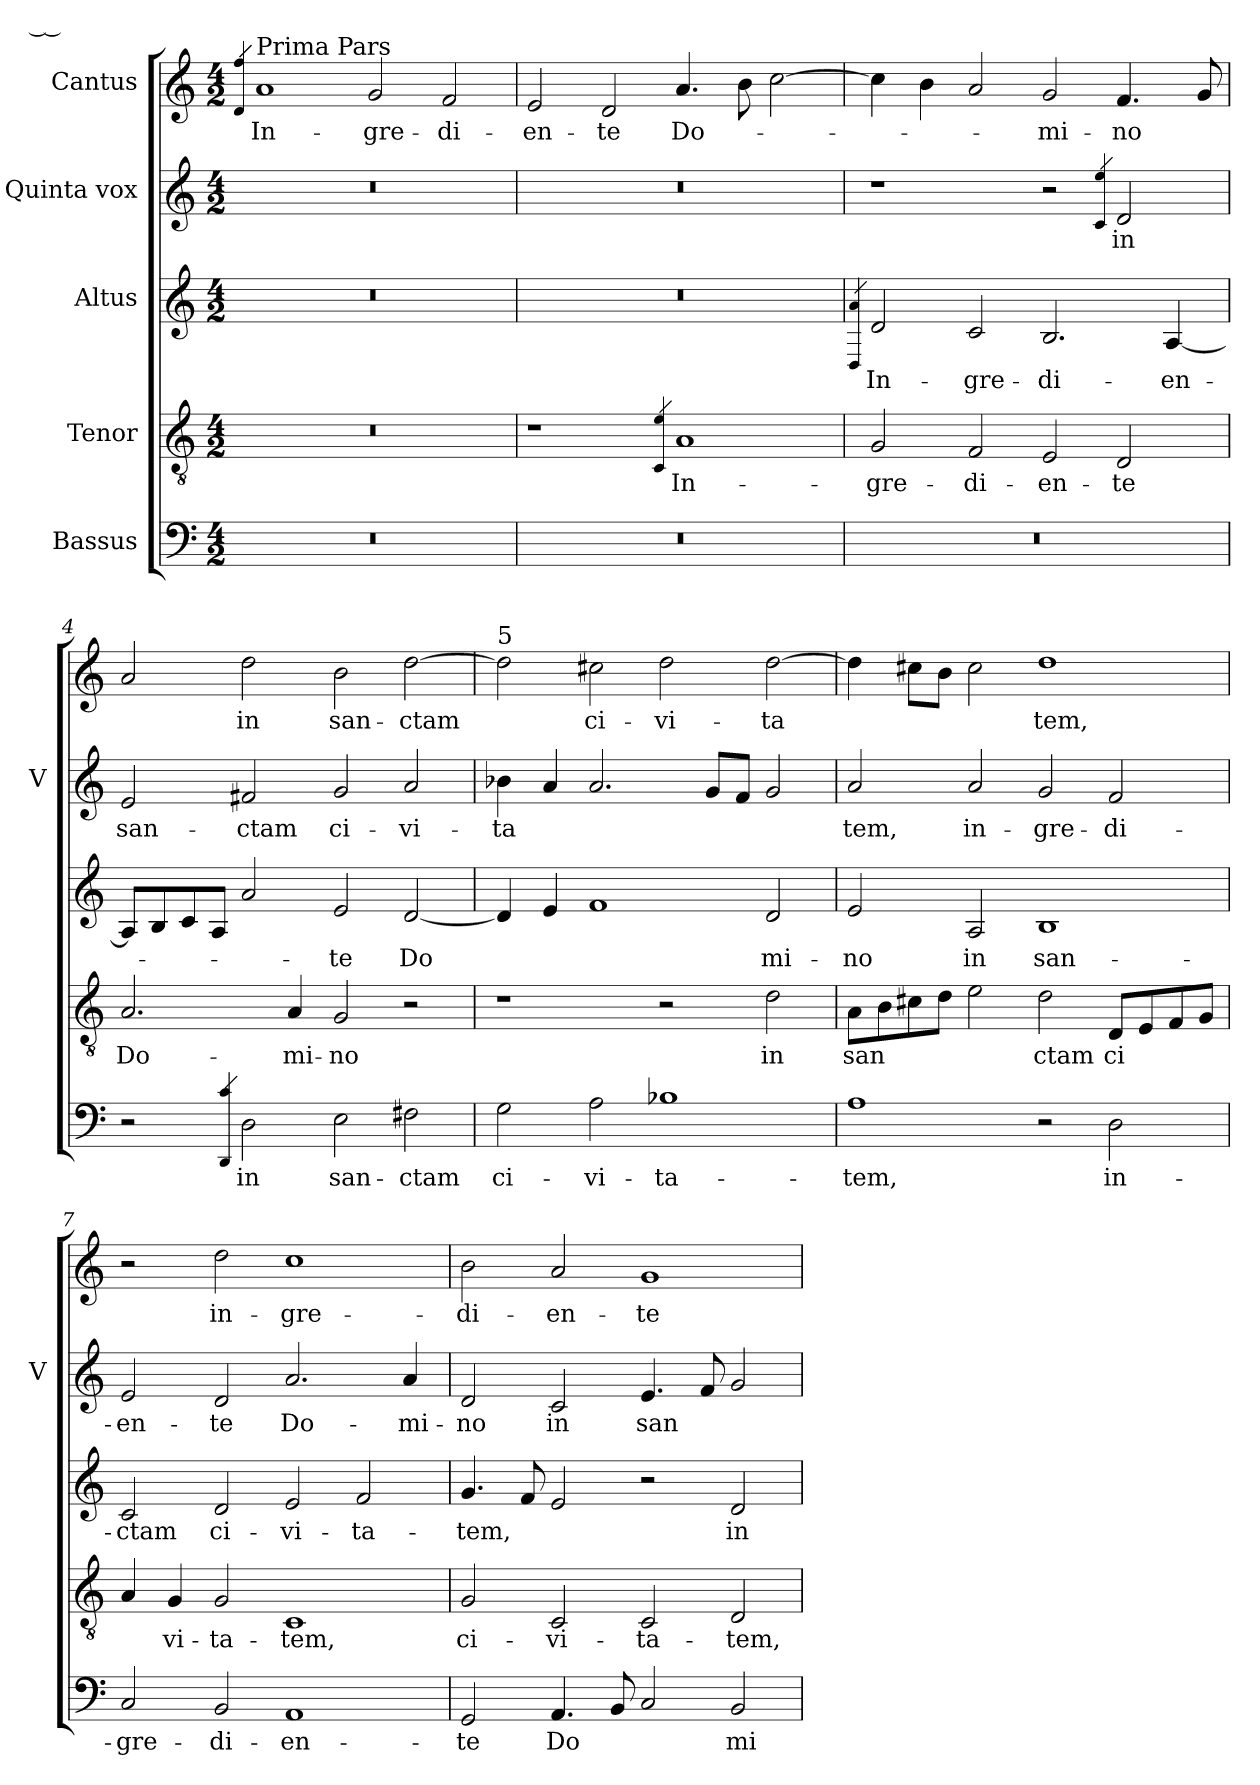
**kern	**text	**kern	**text	**kern	**text	**kern	**text	**kern	**text
*part5	*part5	*part4	*part4	*part3	*part3	*part2	*part2	*part1	*part1
*staff5	*staff5	*staff4	*staff4	*staff3	*staff3	*staff2	*staff2	*staff1	*staff1
*I"Bassus	*	*I"Tenor	*	*I"Altus	*	*I"Quinta vox	*	*I"Cantus	*
*	*	*	*	*	*	*I'V	*	*	*
*clefF4	*	*clefGv2	*	*clefG2	*	*clefG2	*	*clefG2	*
*k[]	*	*k[]	*	*k[]	*	*k[]	*	*k[]	*
*M4/2	*	*M4/2	*	*M4/2	*	*M4/2	*	*M4/2	*
=1	=1	=1	=1	=1	=1	=1	=1	=1	=1
.	.	.	.	.	.	.	.	4qd 4qff	.
!	!	!	!	!	!	!	!	!LO:TX:a:t=Prima Pars	!
!	!	!	!	!	!	!	!	!	!LO:LY:b
0r	.	0r	.	0r	.	0r	.	1a	In-
!	!	!	!	!	!	!	!	!	!LO:LY:b
.	.	.	.	.	.	.	.	2g/	gre-
!	!	!	!	!	!	!	!	!	!LO:LY:b
.	.	.	.	.	.	.	.	2f/	di-
=2	=2	=2	=2	=2	=2	=2	=2	=2	=2
!	!	!	!	!	!	!	!	!	!LO:LY:b
0r	.	1r	.	0r	.	0r	.	2e/	en-
!	!	!	!	!	!	!	!	!	!LO:LY:b
.	.	.	.	.	.	.	.	2d/	te
.	.	4qC 4qe	.	.	.	.	.	.	.
!	!	!	!LO:LY:b	!	!	!	!	!	!LO:LY:b
.	.	1A	In-	.	.	.	.	4.a/	Do-
.	.	.	.	.	.	.	.	8b\	.
.	.	.	.	.	.	.	.	[2cc\	.
=3	=3	=3	=3	=3	=3	=3	=3	=3	=3
.	.	.	.	4qD 4qa	.	.	.	.	.
!	!	!	!LO:LY:b	!	!LO:LY:b	!	!	!	!
0r	.	2G/	gre-	2d/	In-	1r	.	4cc\]	.
.	.	.	.	.	.	.	.	4b\	.
!	!	!	!LO:LY:b	!	!LO:LY:b	!	!	!	!
.	.	2F/	di-	2c/	gre-	.	.	2a/	.
!	!	!	!LO:LY:b	!	!LO:LY:b	!	!	!	!LO:LY:b
.	.	2E/	en-	2.B/	di-	2r	.	2g/	mi-
.	.	.	.	.	.	4qc 4qee	.	.	.
!	!	!	!LO:LY:b	!	!	!	!LO:LY:b	!	!LO:LY:b
.	.	2D/	te	.	.	2d/	in	4.f/	no
!	!	!	!	!	!LO:LY:b	!	!	!	!
.	.	.	.	[4A/	en-	.	.	.	.
.	.	.	.	.	.	.	.	8g/	.
=4	=4	=4	=4	=4	=4	=4	=4	=4	=4
!	!	!	!LO:LY:b	!	!	!	!LO:LY:b	!	!
2r	.	2.A/	Do-	8A/L]	.	2e/	san-	2a/	.
.	.	.	.	8B/	.	.	.	.	.
.	.	.	.	8c/	.	.	.	.	.
.	.	.	.	8A/J	.	.	.	.	.
4qDD 4qc	.	.	.	.	.	.	.	.	.
!	!LO:LY:b	!	!	!	!	!	!LO:LY:b	!	!LO:LY:b
2D\	in	.	.	2a/	.	2f#X/	ctam	2dd\	in
!	!	!	!LO:LY:b	!	!	!	!	!	!
.	.	4A/	mi-	.	.	.	.	.	.
!	!LO:LY:b	!	!LO:LY:b	!	!LO:LY:b	!	!LO:LY:b	!	!LO:LY:b
2E\	san-	2G/	no	2e/	te	2g/	ci-	2b\	san-
!	!LO:LY:b	!	!	!	!LO:LY:b	!	!LO:LY:b	!	!LO:LY:b
2F#X\	ctam	2r	.	[2d/	Do-	2a/	vi-	[2dd\	ctam
!!LO:LB:g=z
=5	=5	=5	=5	=5	=5	=5	=5	=5	=5
!	!	!	!	!	!	!	!	!LO:TX:a:t=5	!
!	!LO:LY:b	!	!	!	!LO:LY:b	!	!LO:LY:b	!	!LO:LY:b
2G\	ci-	1r	.	4d/]	-	4b-X\	ta	2dd\]	___
.	.	.	.	4e/	.	4a/	.	.	.
!	!LO:LY:b	!	!	!	!LO:LY:b	!	!	!	!LO:LY:b
2A\	vi-	.	.	1f	-	2.a/	.	2cc#X\	ci-
!	!LO:LY:b	!	!	!	!	!	!	!	!LO:LY:b
1B-X	ta-	2r	.	.	.	.	.	2dd\	vi-
.	.	.	.	.	.	8g/L	.	.	.
.	.	.	.	.	.	8f/J	.	.	.
!	!	!	!LO:LY:b	!	!LO:LY:b	!	!	!	!LO:LY:b
.	.	2d\	in	2d/	mi-	2g/	.	[2dd\	ta-
=6	=6	=6	=6	=6	=6	=6	=6	=6	=6
!	!LO:LY:b	!	!LO:LY:b	!	!LO:LY:b	!	!LO:LY:b	!	!
1A	tem,	8A\L	san	2e/	no	2a/	tem,	4dd\]	.
.	.	8B\	.	.	.	.	.	.	.
!	!	!	!	!	!	!	!	!	!LO:LY:b
.	.	8c#X\	.	.	.	.	.	8cc#X\L	-
.	.	8d\J	.	.	.	.	.	8b\J	.
!	!	!	!	!	!LO:LY:b	!	!LO:LY:b	!	!
.	.	2e\	.	2A/	in	2a/	in-	2cc#\	.
!	!	!	!LO:LY:b	!	!LO:LY:b	!	!LO:LY:b	!	!LO:LY:b
2r	.	2d\	ctam	1B	san-	2g/	gre-	1dd	tem,
!	!LO:LY:b	!	!LO:LY:b	!	!	!	!LO:LY:b	!	!
2D\	in-	8D/L	ci	.	.	2f/	di-	.	.
.	.	8E/	.	.	.	.	.	.	.
.	.	8F/	.	.	.	.	.	.	.
.	.	8G/J	.	.	.	.	.	.	.
=7	=7	=7	=7	=7	=7	=7	=7	=7	=7
!	!LO:LY:b	!	!	!	!LO:LY:b	!	!LO:LY:b	!	!
2C/	gre-	4A/	.	2c/	ctam	2e/	en-	2r	.
!	!	!	!LO:LY:b	!	!	!	!	!	!
.	.	4G/	vi-	.	.	.	.	.	.
!	!LO:LY:b	!	!LO:LY:b	!	!LO:LY:b	!	!LO:LY:b	!	!LO:LY:b
2BB/	di-	2G/	ta-	2d/	ci-	2d/	te	2dd\	in-
!	!LO:LY:b	!	!LO:LY:b	!	!LO:LY:b	!	!LO:LY:b	!	!LO:LY:b
1AA	en-	1C	tem,	2e/	vi-	2.a/	Do-	1cc	gre-
!	!	!	!	!	!LO:LY:b	!	!	!	!
.	.	.	.	2f/	ta-	.	.	.	.
!	!	!	!	!	!	!	!LO:LY:b	!	!
.	.	.	.	.	.	4a/	mi-	.	.
=8	=8	=8	=8	=8	=8	=8	=8	=8	=8
!	!LO:LY:b	!	!LO:LY:b	!	!LO:LY:b	!	!LO:LY:b	!	!LO:LY:b
2GG/	te	2G/	ci-	4.g/	tem,	2d/	no	2b\	di-
.	.	.	.	8f/	.	.	.	.	.
!	!LO:LY:b	!	!LO:LY:b	!	!	!	!LO:LY:b	!	!LO:LY:b
4.AA/	Do	2C/	vi-	2e/	.	2c/	in	2a/	en-
!	!LO:LY:b	!	!	!	!	!	!	!	!
8BB/	-	.	.	.	.	.	.	.	.
!	!	!	!LO:LY:b	!	!	!	!LO:LY:b	!	!LO:LY:b
2C/	.	2C/	ta-	2r	.	4.e/	san	1g	te
.	.	.	.	.	.	8f/	.	.	.
!	!LO:LY:b	!	!LO:LY:b	!	!LO:LY:b	!	!	!	!
2BB/	mi-	2D/	tem,	2d/	in-	2g/	.	.	.
=	=	=	=	=	=	=	=	=	=
*-	*-	*-	*-	*-	*-	*-	*-	*-	*-
